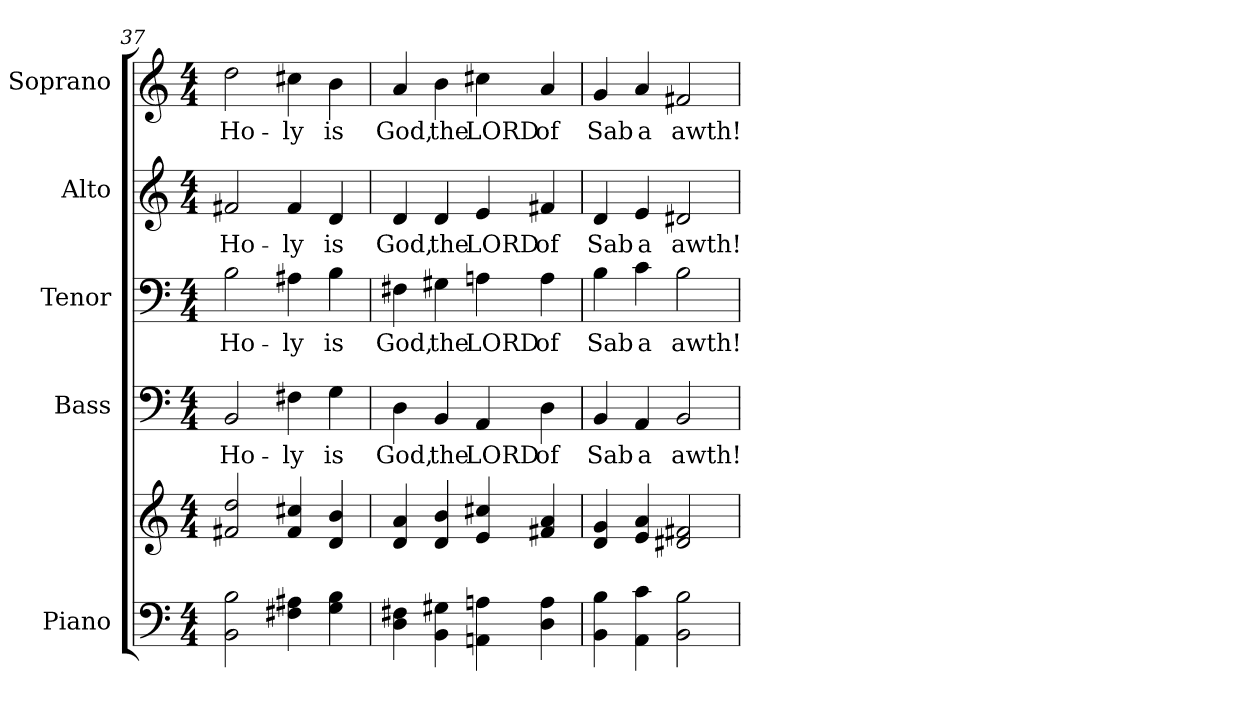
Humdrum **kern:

**kern	**kern	**kern	**text	**kern	**text	**kern	**text	**kern	**text
*part5	*part5	*part4	*part4	*part3	*part3	*part2	*part2	*part1	*part1
*staff6	*staff5	*staff4	*staff4	*staff3	*staff3	*staff2	*staff2	*staff1	*staff1
*I"Piano	*	*I"Bass	*	*I"Tenor	*	*I"Alto	*	*I"Soprano	*
*I'Pno.	*	*I'B.	*	*I'T.	*	*I'A.	*	*I'S.	*
!!LO:PB:g=z
*clefF4	*clefG2	*clefF4	*	*clefF4	*	*clefG2	*	*clefG2	*
*k[]	*k[]	*k[]	*	*k[]	*	*k[]	*	*k[]	*
*C:	*C:	*C:	*	*C:	*	*C:	*	*C:	*
*M4/4	*M4/4	*M4/4	*	*M4/4	*	*M4/4	*	*M4/4	*
=37	=37	=37	=37	=37	=37	=37	=37	=37	=37
!	!	!	!LO:LY:b:color=#000000	!	!	!	!	!	!
!	!	!	!	!	!LO:LY:b:color=#000000	!	!	!	!
!	!	!	!	!	!	!	!LO:LY:b:color=#000000	!	!
!	!	!	!	!	!	!	!	!	!LO:LY:b:color=#000000
2BBi\ 2Bi	2f#Xi/ 2ddi	2BBi/	Ho-	2Bi\	Ho-	2f#Xi/	Ho-	2ddi\	Ho-
!	!	!	!LO:LY:b:color=#000000	!	!	!	!	!	!
!	!	!	!	!	!LO:LY:b:color=#000000	!	!	!	!
!	!	!	!	!	!	!	!LO:LY:b:color=#000000	!	!
!	!	!	!	!	!	!	!	!	!LO:LY:b:color=#000000
4F#Xi\ 4A#Xi	4f#i/ 4cc#Xi	4F#Xi\	-ly	4A#Xi\	-ly	4f#i/	-ly	4cc#Xi\	-ly
!	!	!	!LO:LY:b:color=#000000	!	!	!	!	!	!
!	!	!	!	!	!LO:LY:b:color=#000000	!	!	!	!
!	!	!	!	!	!	!	!LO:LY:b:color=#000000	!	!
!	!	!	!	!	!	!	!	!	!LO:LY:b:color=#000000
4Gi\ 4Bi	4di/ 4bi	4Gi\	is	4Bi\	is	4di/	is	4bi\	is
=38	=38	=38	=38	=38	=38	=38	=38	=38	=38
!	!	!	!LO:LY:b:color=#000000	!	!	!	!	!	!
!	!	!	!	!	!LO:LY:b:color=#000000	!	!	!	!
!	!	!	!	!	!	!	!LO:LY:b:color=#000000	!	!
!	!	!	!	!	!	!	!	!	!LO:LY:b:color=#000000
4Di\ 4F#Xi	4di/ 4ai	4Di\	God,	4F#Xi\	God,	4di/	God,	4ai/	God,
!	!	!	!LO:LY:b:color=#000000	!	!	!	!	!	!
!	!	!	!	!	!LO:LY:b:color=#000000	!	!	!	!
!	!	!	!	!	!	!	!LO:LY:b:color=#000000	!	!
!	!	!	!	!	!	!	!	!	!LO:LY:b:color=#000000
4BBi\ 4G#Xi	4di/ 4bi	4BBi/	the	4G#Xi\	the	4di/	the	4bi\	the
!	!	!	!LO:LY:b:color=#000000	!	!	!	!	!	!
!	!	!	!	!	!LO:LY:b:color=#000000	!	!	!	!
!	!	!	!	!	!	!	!LO:LY:b:color=#000000	!	!
!	!	!	!	!	!	!	!	!	!LO:LY:b:color=#000000
4AAni\ 4Ani	4ei/ 4cc#Xi	4AAi/	LORD	4Ani\	LORD	4ei/	LORD	4cc#Xi\	LORD
!	!	!	!LO:LY:b:color=#000000	!	!	!	!	!	!
!	!	!	!	!	!LO:LY:b:color=#000000	!	!	!	!
!	!	!	!	!	!	!	!LO:LY:b:color=#000000	!	!
!	!	!	!	!	!	!	!	!	!LO:LY:b:color=#000000
4Di\ 4Ai	4f#Xi/ 4ai	4Di\	of	4Ai\	of	4f#Xi/	of	4ai/	of
=39	=39	=39	=39	=39	=39	=39	=39	=39	=39
!	!	!	!LO:LY:b:color=#000000	!	!	!	!	!	!
!	!	!	!	!	!LO:LY:b:color=#000000	!	!	!	!
!	!	!	!	!	!	!	!LO:LY:b:color=#000000	!	!
!	!	!	!	!	!	!	!	!	!LO:LY:b:color=#000000
4BBi\ 4Bi	4di/ 4gi	4BBi/	Sab	4Bi\	Sab	4di/	Sab	4gi/	Sab
!	!	!	!LO:LY:b:color=#000000	!	!	!	!	!	!
!	!	!	!	!	!LO:LY:b:color=#000000	!	!	!	!
!	!	!	!	!	!	!	!LO:LY:b:color=#000000	!	!
!	!	!	!	!	!	!	!	!	!LO:LY:b:color=#000000
4AAi\ 4ci	4ei/ 4ai	4AAi/	a	4ci\	a	4ei/	a	4ai/	a
!	!	!	!LO:LY:b:color=#000000	!	!	!	!	!	!
!	!	!	!	!	!LO:LY:b:color=#000000	!	!	!	!
!	!	!	!	!	!	!	!LO:LY:b:color=#000000	!	!
!	!	!	!	!	!	!	!	!	!LO:LY:b:color=#000000
2BBi\ 2Bi	2d#Xi/ 2f#Xi	2BBi/	awth!	2Bi\	awth!	2d#Xi/	awth!	2f#Xi/	awth!
=	=	=	=	=	=	=	=	=	=
*-	*-	*-	*-	*-	*-	*-	*-	*-	*-
